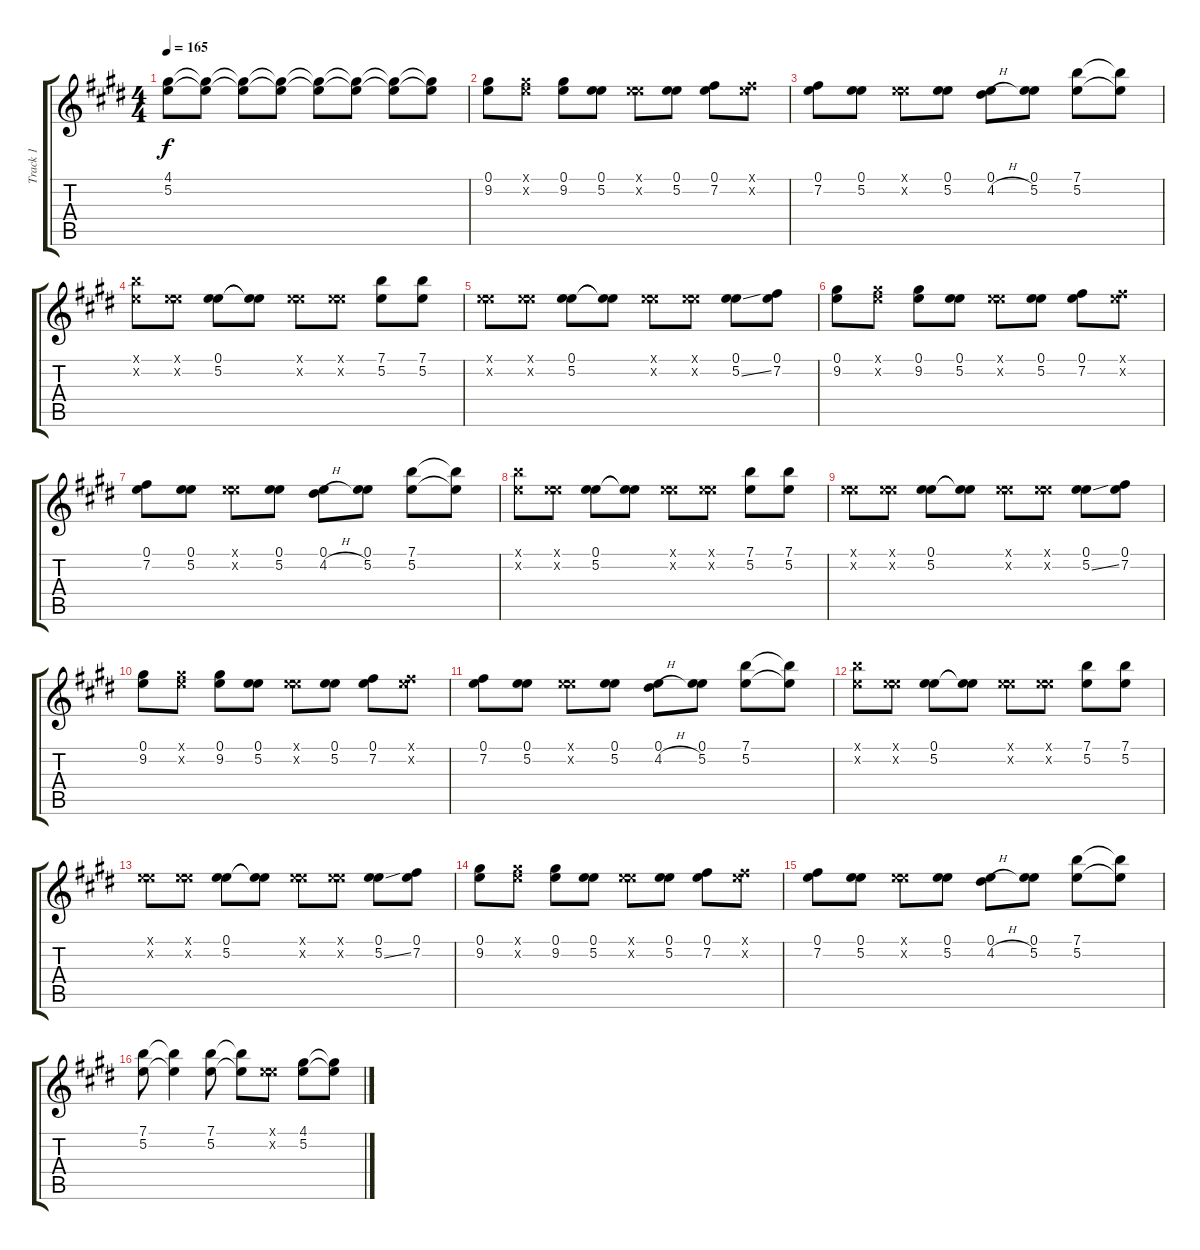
\track ("Track 1" "Track 1") {instrument distortionguitar}
\staff {score tabs}
\tuning (E4 B3 G3 D3 A2 E2) {hide}
\ts (4 4)
\tempo 165
\clef g2
\ks e
(4.1{t} 5.2{t}).8{dy f} (4.1{t} 5.2{t}).8 (4.1{t} 5.2{t}).8 (4.1{t} 5.2{t}).8 (4.1{t} 5.2{t}).8 (4.1{t} 5.2{t}).8 (4.1{t} 5.2{t}).8 (4.1{t} 5.2{t}).8 |
(0.1 9.2).8 (0.1{x} 9.2{x}).8 (0.1 9.2).8 (0.1 5.2).8 (0.1{x} 5.2{x}).8 (0.1 5.2).8 (0.1 7.2).8 (0.1{x} 7.2{x}).8 |
(0.1 7.2).8 (0.1 5.2).8 (0.1{x} 5.2{x}).8 (0.1 5.2).8 (0.1 4.2{h}).8 (0.1 5.2).8 (7.1 5.2).8 (7.1{t} 5.2{t}).8 |
(7.1{x} 5.2{x}).8 (0.1{x} 5.2{x}).8 (0.1 5.2).8 (0.1{t} 5.2{t}).8 (0.1{x} 5.2{x}).8 (0.1{x} 5.2{x}).8 (7.1 5.2).8 (7.1 5.2).8 |
(0.1{x} 5.2{x}).8 (0.1{x} 5.2{x}).8 (0.1 5.2).8 (0.1{t} 5.2{t}).8 (0.1{x} 5.2{x}).8 (0.1{x} 5.2{x}).8 (0.1 5.2{ss}).8 (0.1 7.2).8 |
(0.1 9.2).8 (0.1{x} 9.2{x}).8 (0.1 9.2).8 (0.1 5.2).8 (0.1{x} 5.2{x}).8 (0.1 5.2).8 (0.1 7.2).8 (0.1{x} 7.2{x}).8 |
(0.1 7.2).8 (0.1 5.2).8 (0.1{x} 5.2{x}).8 (0.1 5.2).8 (0.1 4.2{h}).8 (0.1 5.2).8 (7.1 5.2).8 (7.1{t} 5.2{t}).8 |
(7.1{x} 5.2{x}).8 (0.1{x} 5.2{x}).8 (0.1 5.2).8 (0.1{t} 5.2{t}).8 (0.1{x} 5.2{x}).8 (0.1{x} 5.2{x}).8 (7.1 5.2).8 (7.1 5.2).8 |
(0.1{x} 5.2{x}).8 (0.1{x} 5.2{x}).8 (0.1 5.2).8 (0.1{t} 5.2{t}).8 (0.1{x} 5.2{x}).8 (0.1{x} 5.2{x}).8 (0.1 5.2{ss}).8 (0.1 7.2).8 |
(0.1 9.2).8 (0.1{x} 9.2{x}).8 (0.1 9.2).8 (0.1 5.2).8 (0.1{x} 5.2{x}).8 (0.1 5.2).8 (0.1 7.2).8 (0.1{x} 7.2{x}).8 |
(0.1 7.2).8 (0.1 5.2).8 (0.1{x} 5.2{x}).8 (0.1 5.2).8 (0.1 4.2{h}).8 (0.1 5.2).8 (7.1 5.2).8 (7.1{t} 5.2{t}).8 |
(7.1{x} 5.2{x}).8 (0.1{x} 5.2{x}).8 (0.1 5.2).8 (0.1{t} 5.2{t}).8 (0.1{x} 5.2{x}).8 (0.1{x} 5.2{x}).8 (7.1 5.2).8 (7.1 5.2).8 |
(0.1{x} 5.2{x}).8 (0.1{x} 5.2{x}).8 (0.1 5.2).8 (0.1{t} 5.2{t}).8 (0.1{x} 5.2{x}).8 (0.1{x} 5.2{x}).8 (0.1 5.2{ss}).8 (0.1 7.2).8 |
(0.1 9.2).8 (0.1{x} 9.2{x}).8 (0.1 9.2).8 (0.1 5.2).8 (0.1{x} 5.2{x}).8 (0.1 5.2).8 (0.1 7.2).8 (0.1{x} 7.2{x}).8 |
(0.1 7.2).8 (0.1 5.2).8 (0.1{x} 5.2{x}).8 (0.1 5.2).8 (0.1 4.2{h}).8 (0.1 5.2).8 (7.1 5.2).8 (7.1{t} 5.2{t}).8 |
(7.1 5.2).8 (7.1{t} 5.2{t}).4 (7.1 5.2).8 (7.1{t} 5.2{t}).8 (0.1{x} 5.2{x}).8 (4.1 5.2).8 (4.1{t} 5.2{t}).8
